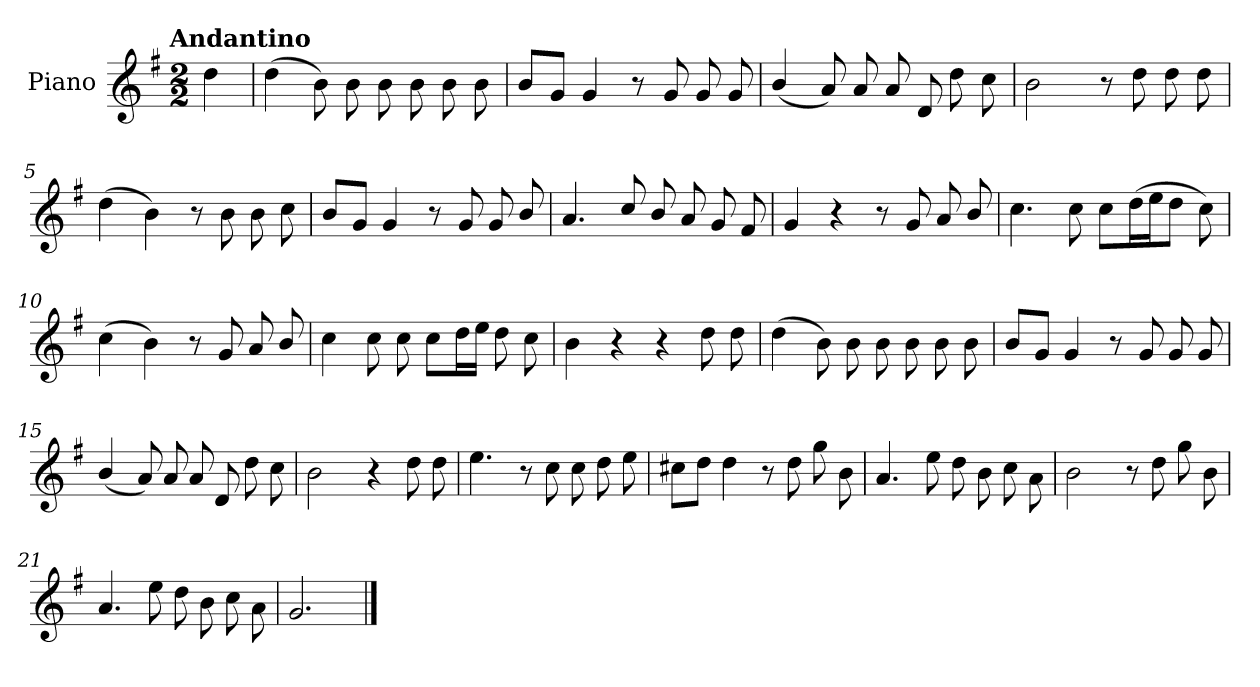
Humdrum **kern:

**kern
*part1
*staff1
*I"Piano
*I'Pno.
*clefG2
*k[f#]
!!LO:TX:omd:t=Andantino
*M2/2
*MM92
=
4dd\
=1
(>4dd\
8b\)
8b\
8b\
8b\
8b\
8b\
=2
8b/L
8g/J
4g/
8r
8g/
8g/
8g/
=3
(<4b/
8a/)
8a/
8a/
8d/
8dd\
8cc\
!!LO:LB:g=z
=4
2b\
8r
8dd\
8dd\
8dd\
=5
(>4dd\
4b\)
8r
8b\
8b\
8cc\
=6
8b/L
8g/J
4g/
8r
8g/
8g/
8b/
=7
4.a/
8cc/
8b/
8a/
8g/
8f#/
=8
4g/
4r
8r
8g/
8a/
8b/
!!LO:LB:g=z
=9
4.cc\
8cc\
8cc\L
(>16dd\L
16ee\J
8dd\J
8cc\)
=10
(>4cc\
4b\)
8r
8g/
8a/
8b/
=11
4cc\
8cc\
8cc\
8cc\L
16dd\L
16ee\JJ
8dd\
8cc\
=12
4b\
4r
4r
8dd\
8dd\
=13
(>4dd\
8b\)
8b\
8b\
8b\
8b\
8b\
!!LO:LB:g=z
=14
8b/L
8g/J
4g/
8r
8g/
8g/
8g/
=15
(<4b/
8a/)
8a/
8a/
8d/
8dd\
8cc\
=16
2b\
4r
8dd\
8dd\
=17
4.ee\
8r
8cc\
8cc\
8dd\
8ee\
=18
8cc#X\L
8dd\J
4dd\
8r
8dd\
8gg\
8b\
!!LO:LB:g=z
=19
4.a/
8ee\
8dd\
8b\
8cc\
8a\
=20
2b\
8r
8dd\
8gg\
8b\
=21
4.a/
8ee\
8dd\
8b\
8cc\
8a\
=22
2.g/
==
*-
